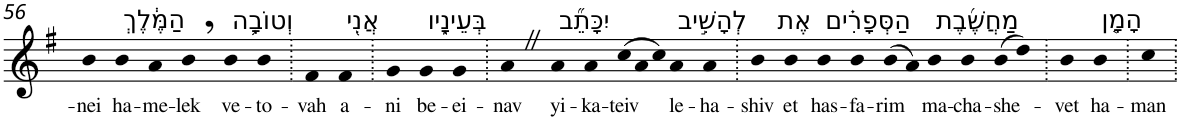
**kern	**text
*part1	*part1
*staff1	*staff1
*I"Piano	*
*I'Pno	*
!!LO:PB:g=z
*clefG2	*
*k[f#]	*
*G:	*
=56	=56
!	!LO:LY:b
4b	-nei
!LO:TX:a:t=הַמֶּ֔לֶךְ	!
!	!LO:LY:b
4b	ha-
!	!LO:LY:b
4a	-me-
!	!LO:LY:b
4b,	-lek
!LO:TX:a:t=וְטוֹבָ֥ה	!
!	!LO:LY:b
4b	ve-
!	!LO:LY:b
4b	-to-
=57.	=57.
!	!LO:LY:b
4f#	-vah
!LO:TX:a:t=אֲנִ֖י	!
!	!LO:LY:b
4f#	a-
=58.	=58.
!	!LO:LY:b
4g	-ni
!LO:TX:a:t=בְּעֵינָ֑יו	!
!	!LO:LY:b
4g	be-
!	!LO:LY:b
4g	-ei-
=59.	=59.
!	!LO:LY:b
4aZ	-nav
!LO:TX:a:t=יִכָּתֵ֞ב	!
!	!LO:LY:b
4a	yi-
!	!LO:LY:b
4a	-ka-
*Xtuplet	*
!	!LO:LY:b
(>12cc	-teiv
12a	.
12cc)	.
!LO:TX:a:t=לְהָשִׁ֣יב	!
!	!LO:LY:b
4a	le-
!	!LO:LY:b
4a	-ha-
=60.	=60.
!	!LO:LY:b
4b	-shiv
!LO:TX:a:t=אֶת	!
!	!LO:LY:b
4b	et
!LO:TX:a:t=הַסְּפָרִ֗ים	!
!	!LO:LY:b
4b	has-
!	!LO:LY:b
4b	-fa-
!	!LO:LY:b
(>8b	-rim
8a)	.
!LO:TX:a:t=מַחֲשֶׁ֜בֶת	!
!	!LO:LY:b
4b	ma-
!	!LO:LY:b
4b	-cha-
!	!LO:LY:b
(>8b	-she-
8dd)	.
=61.	=61.
!	!LO:LY:b
4b	-vet
!LO:TX:a:t=הָמָ֤ן	!
!	!LO:LY:b
4b	ha-
=62.	=62.
!	!LO:LY:b
4cc	-man
=.	=.
*-	*-
